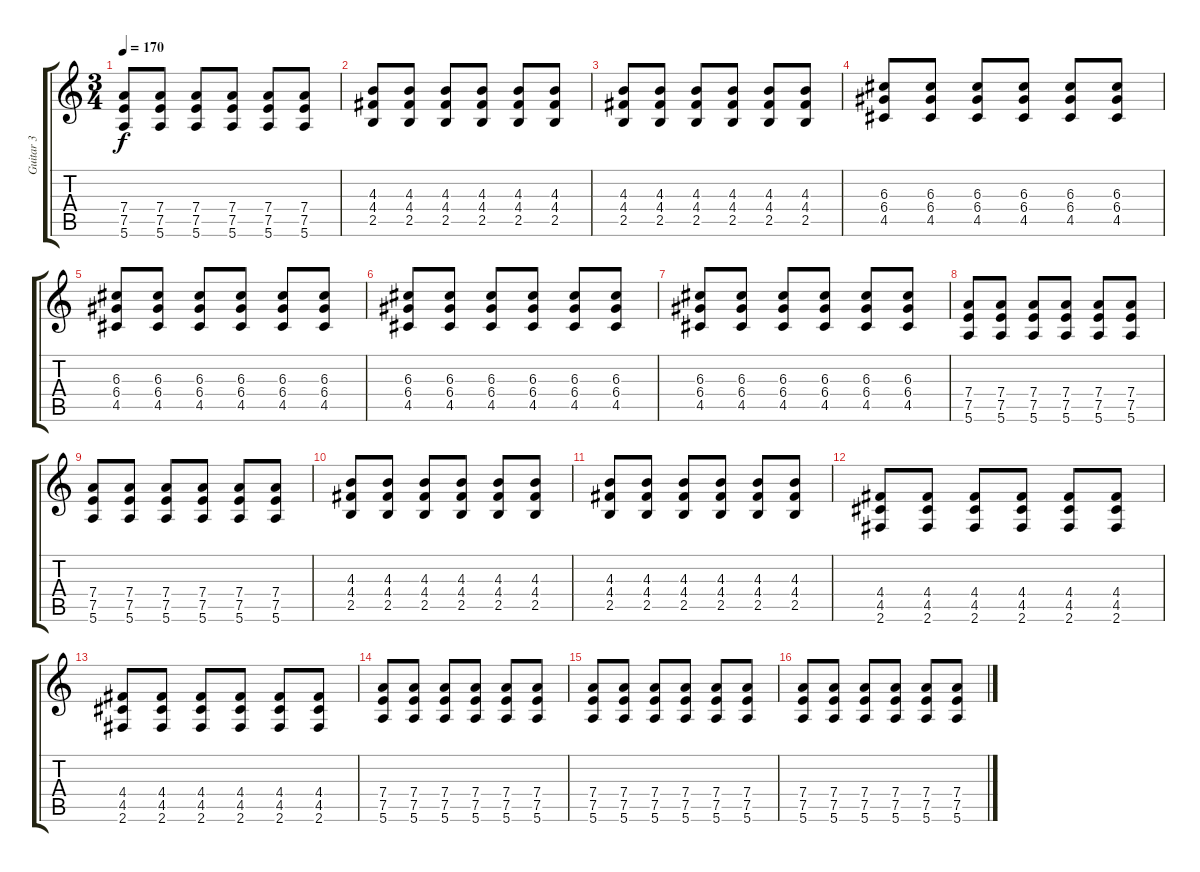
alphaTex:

\track ("Guitar 3" "Guitar 3") {instrument overdrivenguitar}
\staff {score tabs}
\tuning (E4 B3 G3 D3 A2 E2) {hide}
\ts (3 4)
\tempo 170
\clef g2
\ks c
(7.4 7.5 5.6).8{dy f} (7.4 7.5 5.6).8 (7.4 7.5 5.6).8 (7.4 7.5 5.6).8 (7.4 7.5 5.6).8 (7.4 7.5 5.6).8 |
(4.3 4.4 2.5).8 (4.3 4.4 2.5).8 (4.3 4.4 2.5).8 (4.3 4.4 2.5).8 (4.3 4.4 2.5).8 (4.3 4.4 2.5).8 |
(4.3 4.4 2.5).8 (4.3 4.4 2.5).8 (4.3 4.4 2.5).8 (4.3 4.4 2.5).8 (4.3 4.4 2.5).8 (4.3 4.4 2.5).8 |
(6.3 6.4 4.5).8 (6.3 6.4 4.5).8 (6.3 6.4 4.5).8 (6.3 6.4 4.5).8 (6.3 6.4 4.5).8 (6.3 6.4 4.5).8 |
(6.3 6.4 4.5).8 (6.3 6.4 4.5).8 (6.3 6.4 4.5).8 (6.3 6.4 4.5).8 (6.3 6.4 4.5).8 (6.3 6.4 4.5).8 |
(6.3 6.4 4.5).8 (6.3 6.4 4.5).8 (6.3 6.4 4.5).8 (6.3 6.4 4.5).8 (6.3 6.4 4.5).8 (6.3 6.4 4.5).8 |
(6.3 6.4 4.5).8 (6.3 6.4 4.5).8 (6.3 6.4 4.5).8 (6.3 6.4 4.5).8 (6.3 6.4 4.5).8 (6.3 6.4 4.5).8 |
(7.4 7.5 5.6).8 (7.4 7.5 5.6).8 (7.4 7.5 5.6).8 (7.4 7.5 5.6).8 (7.4 7.5 5.6).8 (7.4 7.5 5.6).8 |
(7.4 7.5 5.6).8 (7.4 7.5 5.6).8 (7.4 7.5 5.6).8 (7.4 7.5 5.6).8 (7.4 7.5 5.6).8 (7.4 7.5 5.6).8 |
(4.3 4.4 2.5).8 (4.3 4.4 2.5).8 (4.3 4.4 2.5).8 (4.3 4.4 2.5).8 (4.3 4.4 2.5).8 (4.3 4.4 2.5).8 |
(4.3 4.4 2.5).8 (4.3 4.4 2.5).8 (4.3 4.4 2.5).8 (4.3 4.4 2.5).8 (4.3 4.4 2.5).8 (4.3 4.4 2.5).8 |
(4.4 4.5 2.6).8 (4.4 4.5 2.6).8 (4.4 4.5 2.6).8 (4.4 4.5 2.6).8 (4.4 4.5 2.6).8 (4.4 4.5 2.6).8 |
(4.4 4.5 2.6).8 (4.4 4.5 2.6).8 (4.4 4.5 2.6).8 (4.4 4.5 2.6).8 (4.4 4.5 2.6).8 (4.4 4.5 2.6).8 |
(7.4 7.5 5.6).8 (7.4 7.5 5.6).8 (7.4 7.5 5.6).8 (7.4 7.5 5.6).8 (7.4 7.5 5.6).8 (7.4 7.5 5.6).8 |
(7.4 7.5 5.6).8 (7.4 7.5 5.6).8 (7.4 7.5 5.6).8 (7.4 7.5 5.6).8 (7.4 7.5 5.6).8 (7.4 7.5 5.6).8 |
(7.4 7.5 5.6).8 (7.4 7.5 5.6).8 (7.4 7.5 5.6).8 (7.4 7.5 5.6).8 (7.4 7.5 5.6).8 (7.4 7.5 5.6).8
